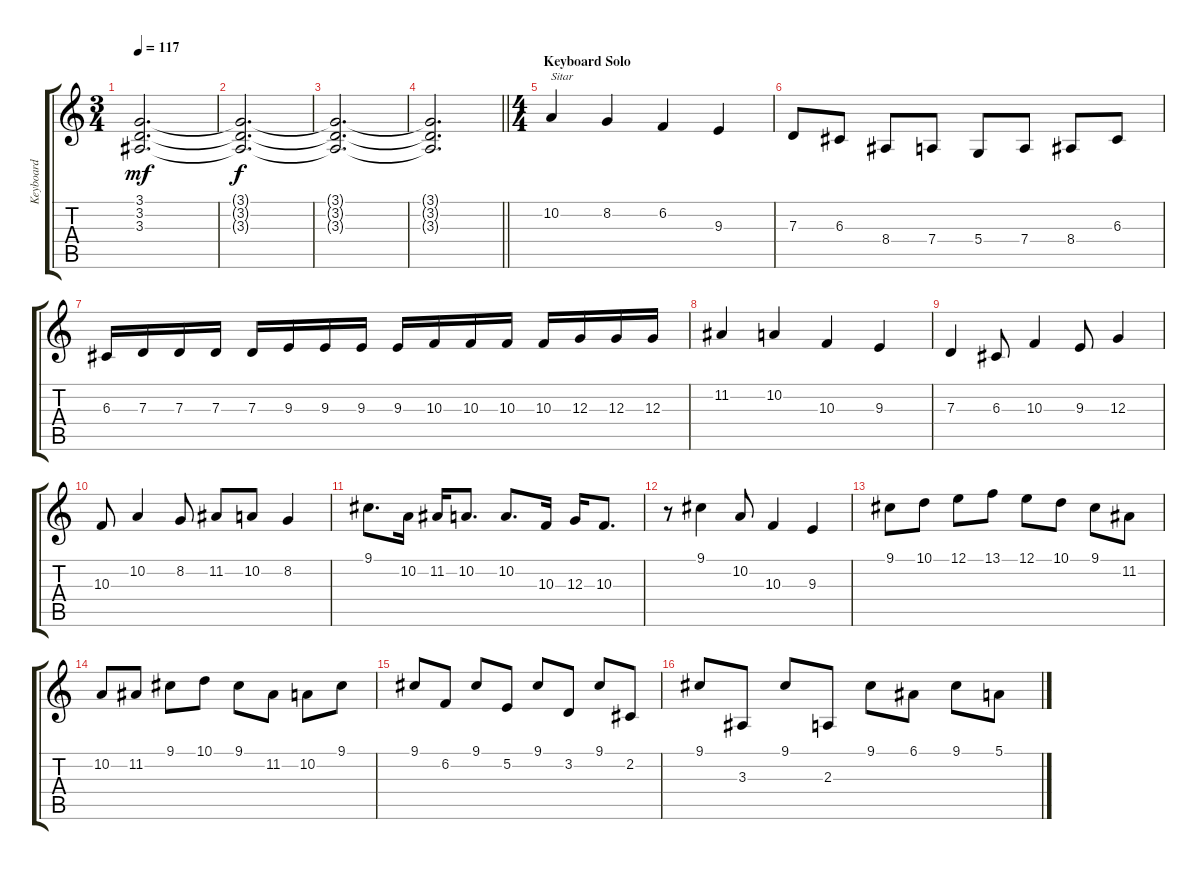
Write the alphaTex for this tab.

\track ("Keyboard" "Keyboard") {instrument lead2sawtooth}
\staff {score tabs}
\tuning (E4 B3 G3 D3 A2 E2) {hide}
\ts (3 4)
\tempo 117
\clef g2
\ks c
(3.1 3.2 3.3).2{d dy mf} |
(3.1{t} 3.2{t} 3.3{t}).2{d dy f} |
(3.1{t} 3.2{t} 3.3{t}).2{d} |
\barLineRight lightlight
(3.1{t} 3.2{t} 3.3{t}).2{d} |
\ts (4 4)
\section ("" "Keyboard Solo")
10.2.4{txt "Sitar" instrument sitar} 8.2.4 6.2.4 9.3.4 |
7.3.8 6.3.8 8.4.8 7.4.8 5.4.8 7.4.8 8.4.8 6.3.8 |
6.3.16 7.3.16 7.3.16 7.3.16 7.3.16 9.3.16 9.3.16 9.3.16 9.3.16 10.3.16 10.3.16 10.3.16 10.3.16 12.3.16 12.3.16 12.3.16 |
11.2.4 10.2.4 10.3.4 9.3.4 |
7.3.4 6.3.8 10.3.4 9.3.8 12.3.4 |
10.3.8 10.2.4 8.2.8 11.2.8 10.2.8 8.2.4 |
9.1.8{d} 10.2.16 11.2.16 10.2.8{d} 10.2.8{d} 10.3.16 12.3.16 10.3.8{d} |
r.8 9.1.4 10.2.8 10.3.4 9.3.4 |
9.1.8 10.1.8 12.1.8 13.1.8 12.1.8 10.1.8 9.1.8 11.2.8 |
10.2.8 11.2.8 9.1.8 10.1.8 9.1.8 11.2.8 10.2.8 9.1.8 |
9.1.8 6.2.8 9.1.8 5.2.8 9.1.8 3.2.8 9.1.8 2.2.8 |
9.1.8 3.3.8 9.1.8 2.3.8 9.1.8 6.1.8 9.1.8 5.1.8
